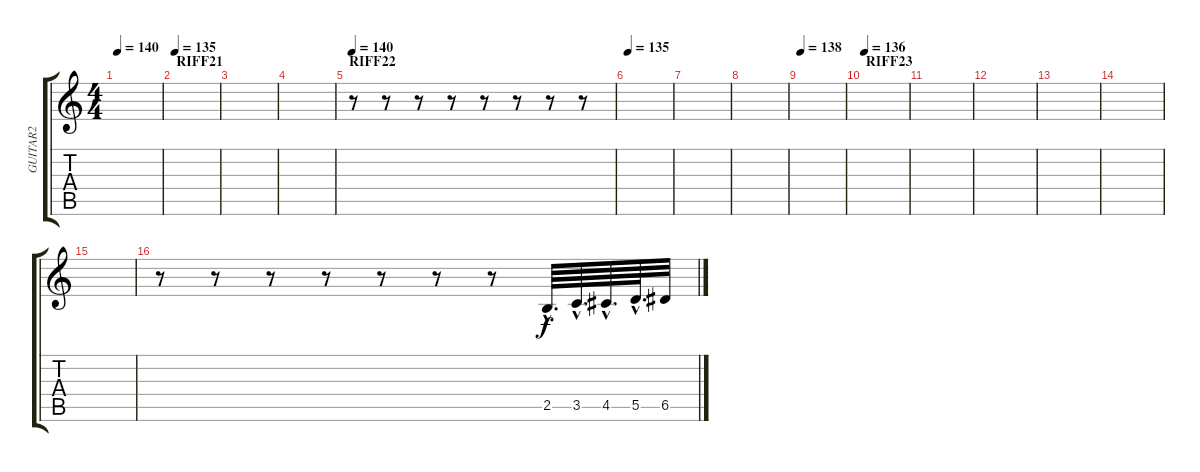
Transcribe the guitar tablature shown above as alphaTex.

\track ("GUITAR2" "GUITAR2") {instrument distortionguitar}
\staff {score tabs}
\tuning (E4 B3 G3 D3 A2 E2) {hide}
\ts (4 4)
\tempo 140
\clef g2
\ks c
|
\section ("" "RIFF21")
\tempo 135
|
|
|
\section ("" "RIFF22")
\tempo 140
r.8 r.8 r.8 r.8 r.8 r.8 r.8 r.8 |
\tempo 135
|
|
|
\tempo 138
|
\section ("" "RIFF23")
\tempo 136
|
|
|
|
|
|
r.8 r.8 r.8 r.8 r.8 r.8 r.8 2.5{hac}.64{d} 3.5{hac}.64{d} 4.5{hac}.64{d} 5.5{hac}.64{d} 6.5.32
